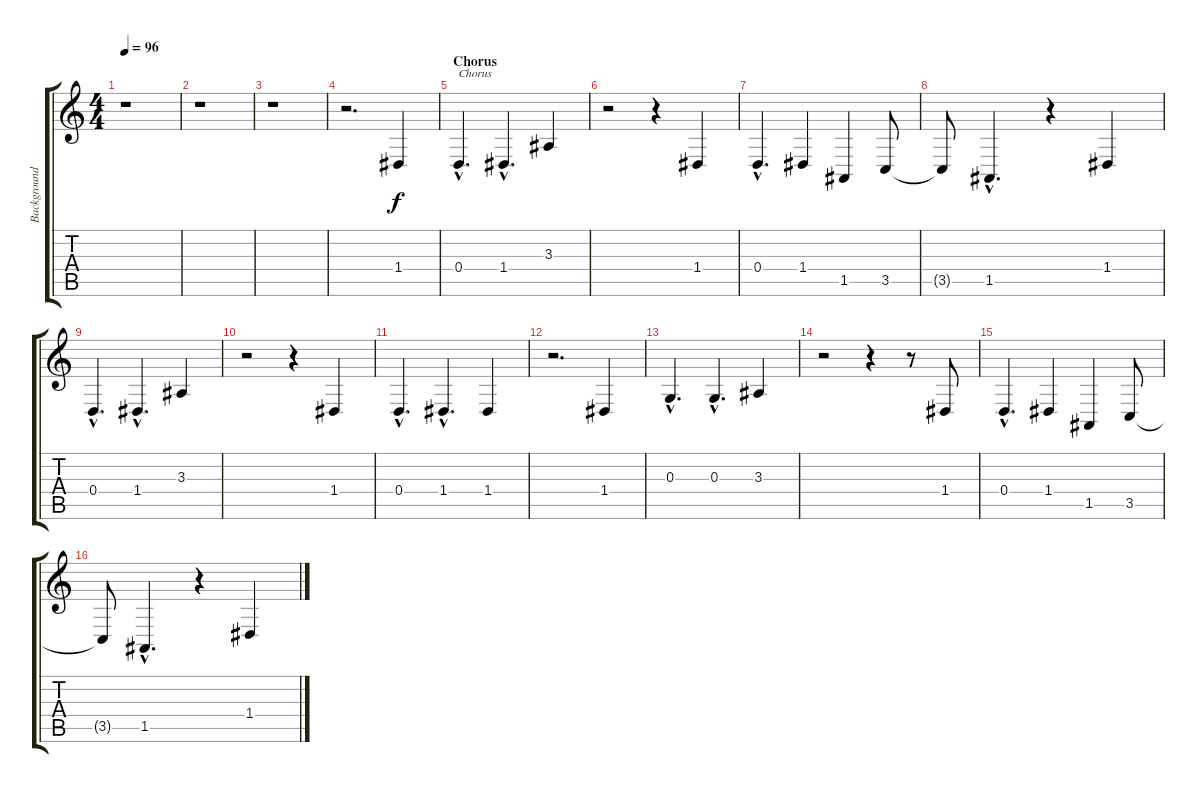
\track ("Background Vocal" "Background") {instrument lead1square}
\staff {score tabs}
\tuning (E4 B3 G3 D3 A2 E2) {hide}
\ts (4 4)
\tempo 96
\clef g2
\ks c
r.1{dy f} |
r.1 |
r.1 |
r.2{d} 1.4.4 |
\section ("" "Chorus")
0.4{hac}.4{d txt "Chorus"} 1.4{hac}.4{d} 3.3.4 |
r.2 r.4 1.4.4 |
0.4{hac}.4{d} 1.4.4 1.5.4 3.5.8 |
3.5{t}.8 1.5{hac}.4{d} r.4 1.4.4 |
0.4{hac}.4{d} 1.4{hac}.4{d} 3.3.4 |
r.2 r.4 1.4.4 |
0.4{hac}.4{d} 1.4{hac}.4{d} 1.4.4 |
r.2{d} 1.4.4 |
0.3{hac}.4{d} 0.3{hac}.4{d} 3.3.4 |
r.2 r.4 r.8 1.4.8 |
0.4{hac}.4{d} 1.4.4 1.5.4 3.5.8 |
3.5{t}.8 1.5{hac}.4{d} r.4 1.4.4
